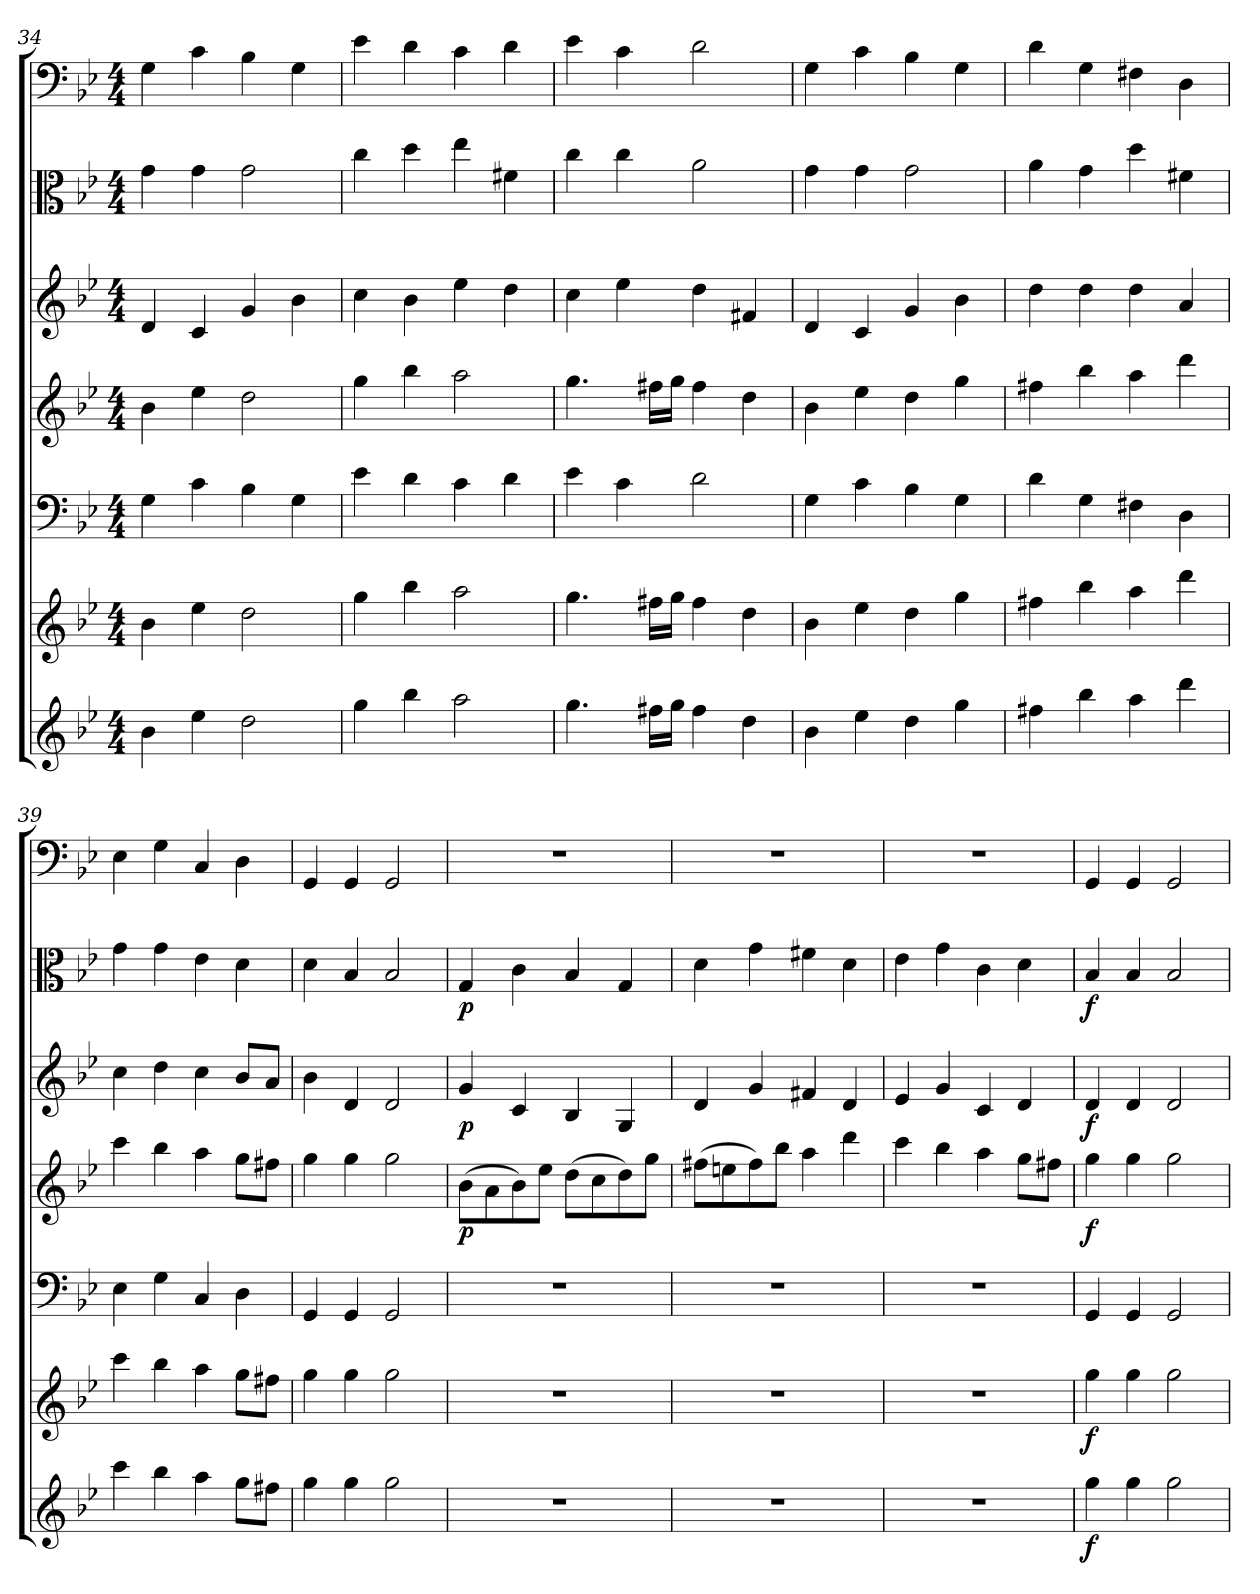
**kern	**dynam	**kern	**dynam	**kern	**kern	**dynam	**kern	**dynam	**kern	**dynam	**kern
*part7	*part7	*part6	*part6	*part5	*part4	*part4	*part3	*part3	*part2	*part2	*part1
*staff7	*staff7	*staff6	*staff6	*staff5	*staff4	*staff4	*staff3	*staff3	*staff2	*staff2	*staff1
*clefG2	*	*clefG2	*	*clefF4	*clefG2	*	*clefG2	*	*clefC3	*	*clefF4
*k[b-e-]	*	*k[b-e-]	*	*k[b-e-]	*k[b-e-]	*	*k[b-e-]	*	*k[b-e-]	*	*k[b-e-]
*g:	*	*g:	*	*g:	*g:	*	*g:	*	*g:	*	*g:
*M4/4	*	*M4/4	*	*M4/4	*M4/4	*	*M4/4	*	*M4/4	*	*M4/4
=34	=34	=34	=34	=34	=34	=34	=34	=34	=34	=34	=34
4b-\	.	4b-\	.	4G\	4b-\	.	4d/	.	4g\	.	4G\
4ee-\	.	4ee-\	.	4c\	4ee-\	.	4c/	.	4g\	.	4c\
2dd\	.	2dd\	.	4B-\	2dd\	.	4g/	.	2g\	.	4B-\
.	.	.	.	4G\	.	.	4b-\	.	.	.	4G\
=35	=35	=35	=35	=35	=35	=35	=35	=35	=35	=35	=35
4gg\	.	4gg\	.	4e-\	4gg\	.	4cc\	.	4cc\	.	4e-\
4bb-\	.	4bb-\	.	4d\	4bb-\	.	4b-\	.	4dd\	.	4d\
2aa\	.	2aa\	.	4c\	2aa\	.	4ee-\	.	4ee-\	.	4c\
.	.	.	.	4d\	.	.	4dd\	.	4f#X\	.	4d\
=36	=36	=36	=36	=36	=36	=36	=36	=36	=36	=36	=36
4.gg\	.	4.gg\	.	4e-\	4.gg\	.	4cc\	.	4cc\	.	4e-\
.	.	.	.	4c\	.	.	4ee-\	.	4cc\	.	4c\
16ff#X\LL	.	16ff#X\LL	.	.	16ff#X\LL	.	.	.	.	.	.
16gg\JJ	.	16gg\JJ	.	.	16gg\JJ	.	.	.	.	.	.
4ff#\	.	4ff#\	.	2d\	4ff#\	.	4dd\	.	2a\	.	2d\
4dd\	.	4dd\	.	.	4dd\	.	4f#X/	.	.	.	.
=37	=37	=37	=37	=37	=37	=37	=37	=37	=37	=37	=37
4b-\	.	4b-\	.	4G\	4b-\	.	4d/	.	4g\	.	4G\
4ee-\	.	4ee-\	.	4c\	4ee-\	.	4c/	.	4g\	.	4c\
4dd\	.	4dd\	.	4B-\	4dd\	.	4g/	.	2g\	.	4B-\
4gg\	.	4gg\	.	4G\	4gg\	.	4b-\	.	.	.	4G\
=38	=38	=38	=38	=38	=38	=38	=38	=38	=38	=38	=38
4ff#X\	.	4ff#X\	.	4d\	4ff#X\	.	4dd\	.	4a\	.	4d\
4bb-\	.	4bb-\	.	4G\	4bb-\	.	4dd\	.	4g\	.	4G\
4aa\	.	4aa\	.	4F#X\	4aa\	.	4dd\	.	4dd\	.	4F#X\
4ddd\	.	4ddd\	.	4D\	4ddd\	.	4a/	.	4f#X\	.	4D\
=39	=39	=39	=39	=39	=39	=39	=39	=39	=39	=39	=39
4ccc\	.	4ccc\	.	4E-\	4ccc\	.	4cc\	.	4g\	.	4E-\
4bb-\	.	4bb-\	.	4G\	4bb-\	.	4dd\	.	4g\	.	4G\
4aa\	.	4aa\	.	4C/	4aa\	.	4cc\	.	4e-\	.	4C/
8gg\L	.	8gg\L	.	4D\	8gg\L	.	8b-/L	.	4d\	.	4D\
8ff#X\J	.	8ff#X\J	.	.	8ff#X\J	.	8a/J	.	.	.	.
=40	=40	=40	=40	=40	=40	=40	=40	=40	=40	=40	=40
4gg\	.	4gg\	.	4GG/	4gg\	.	4b-\	.	4d\	.	4GG/
4gg\	.	4gg\	.	4GG/	4gg\	.	4d/	.	4B-/	.	4GG/
2gg\	.	2gg\	.	2GG/	2gg\	.	2d/	.	2B-/	.	2GG/
=41	=41	=41	=41	=41	=41	=41	=41	=41	=41	=41	=41
1r	.	1r	.	1r	(8b-\L	p	4g/	p	4G/	p	1r
.	.	.	.	.	8a\	.	.	.	.	.	.
.	.	.	.	.	8b-\)	.	4c/	.	4c\	.	.
.	.	.	.	.	8ee-\J	.	.	.	.	.	.
.	.	.	.	.	(8dd\L	.	4B-/	.	4B-/	.	.
.	.	.	.	.	8cc\	.	.	.	.	.	.
.	.	.	.	.	8dd\)	.	4G/	.	4G/	.	.
.	.	.	.	.	8gg\J	.	.	.	.	.	.
=42	=42	=42	=42	=42	=42	=42	=42	=42	=42	=42	=42
1r	.	1r	.	1r	(8ff#X\L	.	4d/	.	4d\	.	1r
.	.	.	.	.	8een\	.	.	.	.	.	.
.	.	.	.	.	8ff#\)	.	4g/	.	4g\	.	.
.	.	.	.	.	8bb-\J	.	.	.	.	.	.
.	.	.	.	.	4aa\	.	4f#X/	.	4f#X\	.	.
.	.	.	.	.	4ddd\	.	4d/	.	4d\	.	.
=43	=43	=43	=43	=43	=43	=43	=43	=43	=43	=43	=43
1r	.	1r	.	1r	4ccc\	.	4e-/	.	4e-\	.	1r
.	.	.	.	.	4bb-\	.	4g/	.	4g\	.	.
.	.	.	.	.	4aa\	.	4c/	.	4c\	.	.
.	.	.	.	.	8gg\L	.	4d/	.	4d\	.	.
.	.	.	.	.	8ff#X\J	.	.	.	.	.	.
=44	=44	=44	=44	=44	=44	=44	=44	=44	=44	=44	=44
4gg\	f	4gg\	f	4GG/	4gg\	f	4d/	f	4B-/	f	4GG/
4gg\	.	4gg\	.	4GG/	4gg\	.	4d/	.	4B-/	.	4GG/
2gg\	.	2gg\	.	2GG/	2gg\	.	2d/	.	2B-/	.	2GG/
=	=	=	=	=	=	=	=	=	=	=	=
*-	*-	*-	*-	*-	*-	*-	*-	*-	*-	*-	*-
